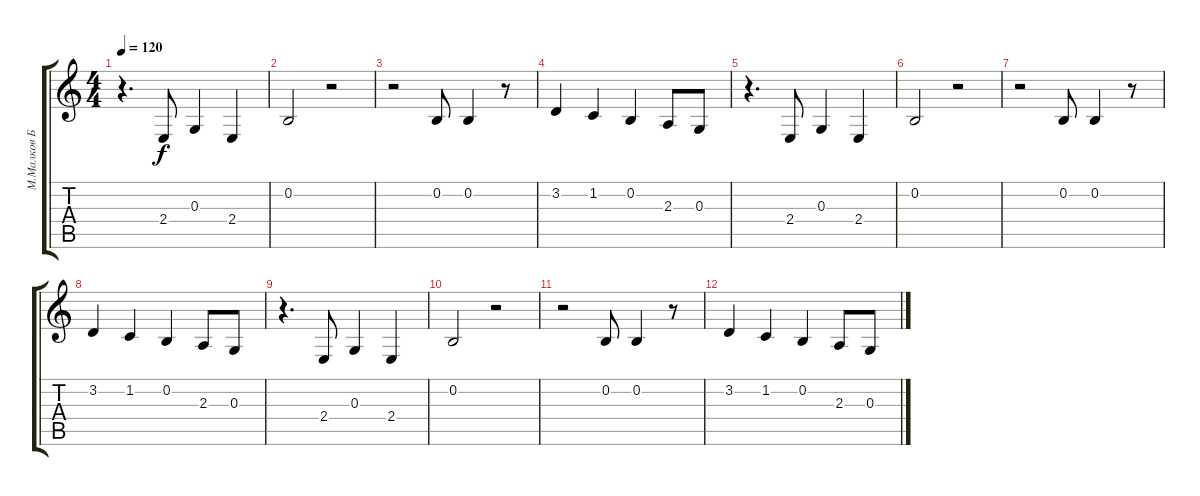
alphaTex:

\track ("М.Малков Бэк" "М.Малков Б") {instrument altosax}
\staff {score tabs}
\tuning (E4 B3 G3 D3 A2 E2) {hide}
\ts (4 4)
\tempo 120
\clef g2
\ks c
r.4{d dy f} 2.4.8 0.3.4 2.4.4 |
0.2.2 r.2 |
r.2 0.2.8 0.2.4 r.8 |
3.2.4 1.2.4 0.2.4 2.3.8 0.3.8 |
r.4{d} 2.4.8 0.3.4 2.4.4 |
0.2.2 r.2 |
r.2 0.2.8 0.2.4 r.8 |
3.2.4 1.2.4 0.2.4 2.3.8 0.3.8 |
r.4{d} 2.4.8 0.3.4 2.4.4 |
0.2.2 r.2 |
r.2 0.2.8 0.2.4 r.8 |
3.2.4 1.2.4 0.2.4 2.3.8 0.3.8
